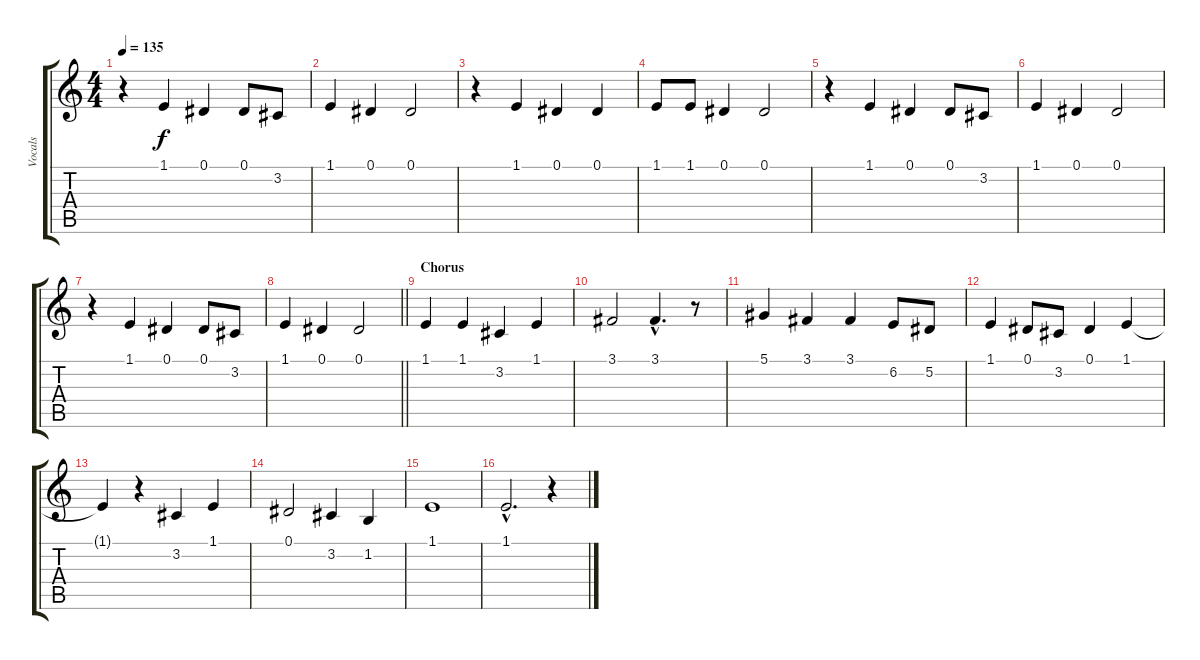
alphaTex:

\track ("Vocals" "Vocals") {instrument clarinet}
\staff {score tabs}
\tuning (Eb4 Bb3 Gb3 Db3 Ab2 Eb2) {hide}
\ts (4 4)
\tempo 135
\clef g2
\ks c
r.4{dy f} 1.1.4 0.1.4 0.1.8 3.2.8 |
1.1.4 0.1.4 0.1.2 |
r.4 1.1.4 0.1.4 0.1.4 |
1.1.8 1.1.8 0.1.4 0.1.2 |
r.4 1.1.4 0.1.4 0.1.8 3.2.8 |
1.1.4 0.1.4 0.1.2 |
r.4 1.1.4 0.1.4 0.1.8 3.2.8 |
\barLineRight lightlight
1.1.4 0.1.4 0.1.2 |
\section ("" "Chorus")
1.1.4 1.1.4 3.2.4 1.1.4 |
3.1.2 3.1{hac}.4{d} r.8 |
5.1.4 3.1.4 3.1.4 6.2.8 5.2.8 |
1.1.4 0.1.8 3.2.8 0.1.4 1.1.4 |
1.1{t}.4 r.4 3.2.4 1.1.4 |
0.1.2 3.2.4 1.2.4 |
1.1.1 |
1.1{hac}.2{d} r.4
